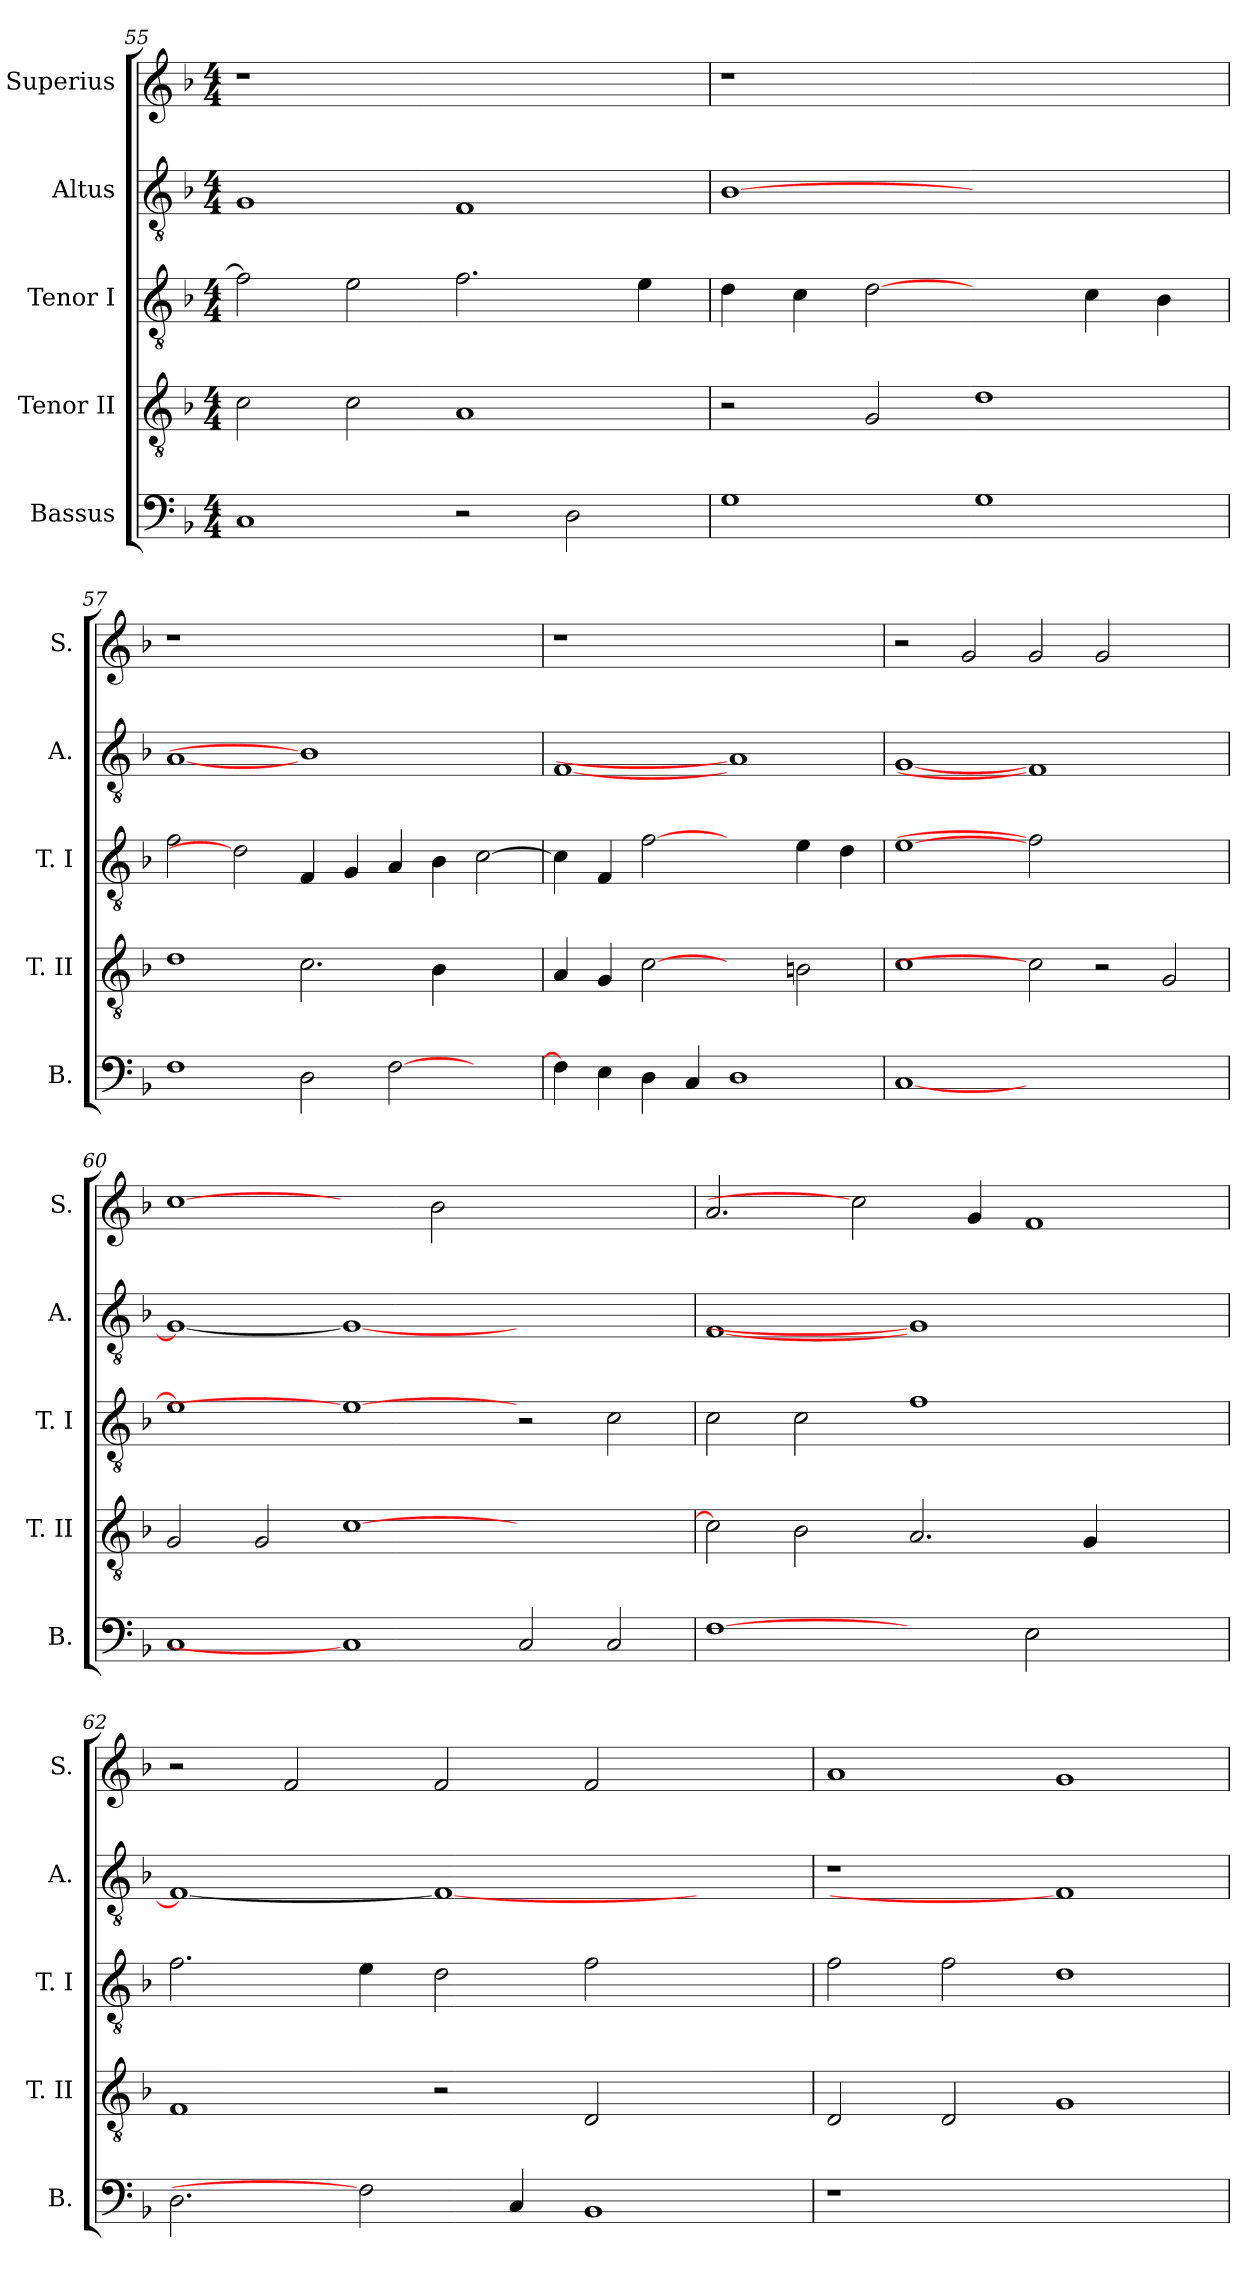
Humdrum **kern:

**kern	**kern	**kern	**kern	**kern
*part5	*part4	*part3	*part2	*part1
*staff5	*staff4	*staff3	*staff2	*staff1
*I"Bassus	*I"Tenor II	*I"Tenor I	*I"Altus	*I"Superius
*I'B.	*I'T. II	*I'T. I	*I'A.	*I'S.
*clefF4	*clefGv2	*clefGv2	*clefGv2	*clefG2
*	*ITrd7c12	*ITrd7c12	*ITrd7c12	*
*k[b-]	*k[b-]	*k[b-]	*k[b-]	*k[b-]
*F:	*F:	*F:	*F:	*F:
*M4/4	*M4/4	*M4/4	*M4/4	*M4/4
=55	=55	=55	=55	=55
!	!	!	!	!LO:N:vis=1
1Ci	2Ci\	2Fi\]	1GGi	1r
.	2Ci\	2Ei\	.	.
2r	1AAi	2.Fi\	1FFi	1ryy
2Di\	.	.	.	.
.	.	4Ei\	.	.
!!LO:LB:g=z
=56	=56	=56	=56	=56
!	!	!	!	!LO:N:vis=1
1Gi	2r	4Di\	[1BB-i	1r
.	.	4Ci\	.	.
.	2GGi/	[2Di	.	.
1Gi	1Di	2ryy	1ryy	1ryy
.	.	4Ci\	.	.
.	.	4BB-i\	.	.
=57	=57	=57	=57	=57
!	!	!	!	!LO:N:vis=1
1Fi	1Di	2Fi\	[1AAi	1r
.	.	2Di]	.	.
2Di\	2.Ci\	4FFi/	1BB-i]	1.ryy
.	.	4GGi/	.	.
[>2Fi\	.	4AAi/	.	.
.	4BB-i\	4BB-i\	.	.
2ryy	2ryy	[>2Ci\	2ryy	.
=58	=58	=58	=58	=58
!	!	!	!	!LO:N:vis=1
4Fi\]	4AAi/	4Ci\]	[1FFi	1r
4Ei\	4GGi/	4FFi/	.	.
4Di\	[2Ci	[2Fi	.	.
4Ci/	.	.	.	.
1Di	2ryy	2ryy	1AAi]	1ryy
.	2BBni\	4Ei\	.	.
.	.	4Di\	.	.
=59	=59	=59	=59	=59
[1Ci	1Ci	[>1Ei	[<1GGi	2r
.	.	.	.	2gi/
1.ryy	2Ci]	2Fi]	1FFi]	2gi/
.	2r	1ryy	.	2gi/
.	2GGi/	.	2ryy	2ryy
=60	=60	=60	=60	=60
1Ci	2GGi/	1Ei]	1GGi_<	[1cci
.	2GGi/	.	.	.
1Ci]	[>1Ci	1Ei_	1GGi_	2ryy
.	.	.	.	2b-i\
2Ci/	1ryy	2r	1ryy	1ryy
2Ci/	.	2Ci\	.	.
!!LO:PB:g=z
=61	=61	=61	=61	=61
[1Fi	2Ci\]	2Ci\	[<1FFi	2.ai/
.	2BB-i\	2Ci\	.	.
.	.	.	.	2cci]
2ryy	2.AAi/	1Fi	1GGi]	.
.	.	.	.	4gi/
2Ei\	.	.	.	1fi
.	4GGi/	.	.	.
2ryy	2ryy	2ryy	2ryy	.
=62	=62	=62	=62	=62
2.Di\	1FFi	2.Fi\	1FFi_<	2r
.	.	.	.	2fi/
2Fi]	.	4Ei\	.	.
.	2r	2Di\	1FFi_	2fi/
4Ci/	.	.	.	.
1BB-i	2DDi/	2Fi\	.	2fi/
.	2ryy	2ryy	2ryy	2ryy
=63	=63	=63	=63	=63
!LO:N:vis=1	!	!	!LO:N:vis=1	!
1r	2DDi/	2Fi\	1r	1ai
.	2DDi/	2Fi\	.	.
1ryy	1GGi	1Di	1FFi]	1gi
=	=	=	=	=
*-	*-	*-	*-	*-
